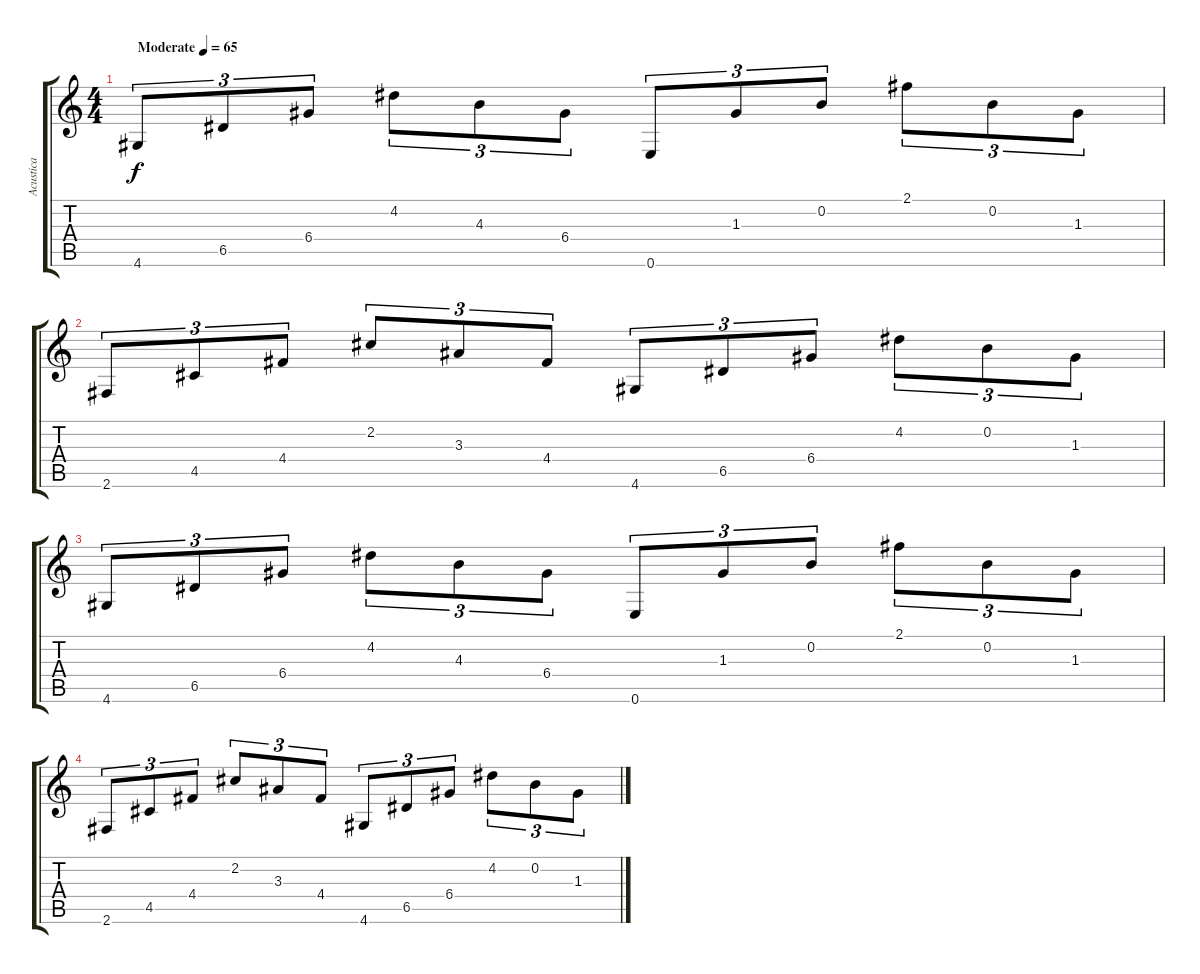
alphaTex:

\track ("Acustica" "Acustica") {instrument acousticguitarsteel}
\staff {score tabs}
\tuning (E4 B3 G3 D3 A2 E2) {hide}
\ts (4 4)
\tempo (65 "Moderate")
\clef g2
\ks c
4.6.8{tu (3 2) dy f instrument acousticguitarsteel} 6.5.8{tu (3 2)} 6.4.8{tu (3 2)} 4.2.8{tu (3 2)} 4.3.8{tu (3 2)} 6.4.8{tu (3 2)} 0.6.8{tu (3 2)} 1.3.8{tu (3 2)} 0.2.8{tu (3 2)} 2.1.8{tu (3 2)} 0.2.8{tu (3 2)} 1.3.8{tu (3 2)} |
2.6.8{tu (3 2)} 4.5.8{tu (3 2)} 4.4.8{tu (3 2)} 2.2.8{tu (3 2)} 3.3.8{tu (3 2)} 4.4.8{tu (3 2)} 4.6.8{tu (3 2)} 6.5.8{tu (3 2)} 6.4.8{tu (3 2)} 4.2.8{tu (3 2)} 0.2.8{tu (3 2)} 1.3.8{tu (3 2)} |
4.6.8{tu (3 2)} 6.5.8{tu (3 2)} 6.4.8{tu (3 2)} 4.2.8{tu (3 2)} 4.3.8{tu (3 2)} 6.4.8{tu (3 2)} 0.6.8{tu (3 2)} 1.3.8{tu (3 2)} 0.2.8{tu (3 2)} 2.1.8{tu (3 2)} 0.2.8{tu (3 2)} 1.3.8{tu (3 2)} |
2.6.8{tu (3 2)} 4.5.8{tu (3 2)} 4.4.8{tu (3 2)} 2.2.8{tu (3 2)} 3.3.8{tu (3 2)} 4.4.8{tu (3 2)} 4.6.8{tu (3 2)} 6.5.8{tu (3 2)} 6.4.8{tu (3 2)} 4.2.8{tu (3 2)} 0.2.8{tu (3 2)} 1.3.8{tu (3 2)}
